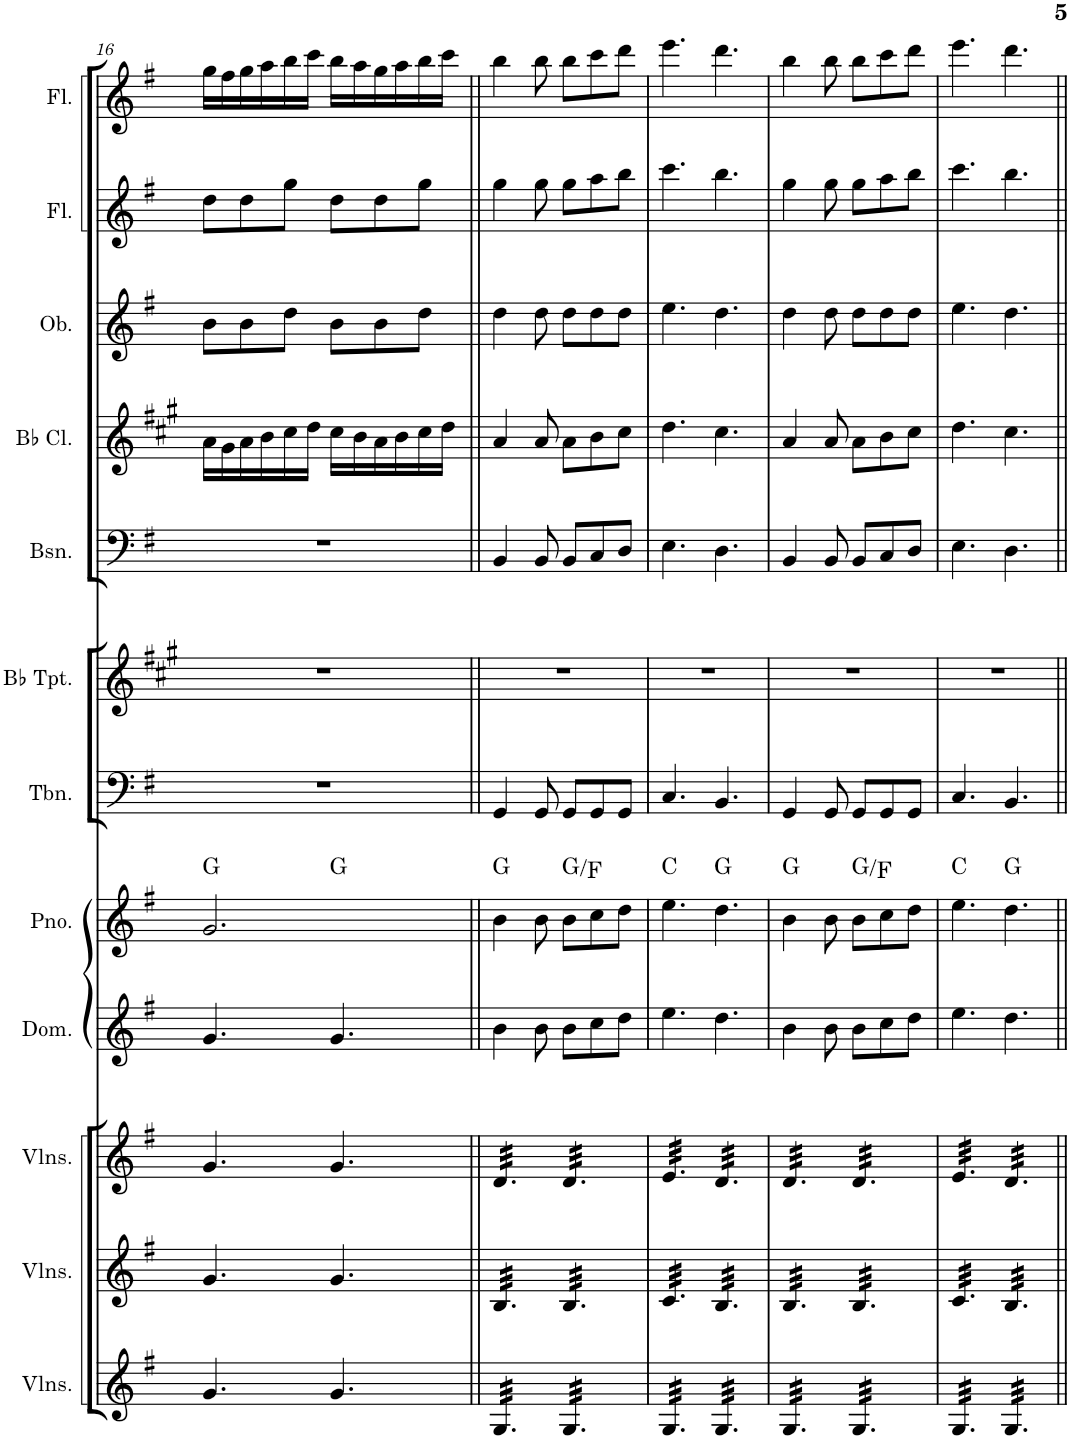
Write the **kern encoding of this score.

**kern	**kern	**kern	**kern	**kern	**harte	**kern	**kern	**kern	**kern	**kern	**kern	**kern
*part12	*part11	*part10	*part9	*part8	*part8	*part7	*part6	*part5	*part4	*part3	*part2	*part1
*staff12	*staff11	*staff10	*staff9	*staff8	*	*staff7	*staff6	*staff5	*staff4	*staff3	*staff2	*staff1
*I"Violins	*I"Violins	*I"Violins	*I"Domra	*I"Piano	*	*I"Trombone	*I"Bb Trumpet	*I"Bassoon	*I"Bb Clarinet	*I"Oboe	*I"Flute	*I"Flute
*I'Vlns.	*I'Vlns.	*I'Vlns.	*I'Dom.	*I'Pno.	*	*I'Tbn.	*I'Bb Tpt.	*I'Bsn.	*I'Bb Cl.	*I'Ob.	*I'Fl.	*I'Fl.
!!LO:PB:g=z
*clefG2	*clefG2	*clefG2	*clefG2	*clefG2	*	*clefF4	*clefG2	*clefF4	*clefG2	*clefG2	*clefG2	*clefG2
*	*	*	*	*	*	*	*Trd1c2	*	*Trd1c2	*	*	*
*k[f#]	*k[f#]	*k[f#]	*k[f#]	*k[f#]	*	*k[f#]	*k[f#c#g#]	*k[f#]	*k[f#c#g#]	*k[f#]	*k[f#]	*k[f#]
*M6/8	*M6/8	*M6/8	*M6/8	*M6/8	*	*M6/8	*M6/8	*M6/8	*M6/8	*M6/8	*M6/8	*M6/8
=16	=16	=16	=16	=16	=16	=16	=16	=16	=16	=16	=16	=16
*	*	*	*	*^	*	*	*	*	*	*	*	*
4.g/	4.g/	4.g/	4.g/	2.g/	4.ryy	G:maj	2.r	2.r	2.r	16a\LL	8b\L	8dd\L	16gg\LL
.	.	.	.	.	.	.	.	.	.	16g#\	.	.	16ff#\
.	.	.	.	.	.	.	.	.	.	16a\	8b\	8dd\	16gg\
.	.	.	.	.	.	.	.	.	.	16b\	.	.	16aa\
.	.	.	.	.	.	.	.	.	.	16cc#\	8dd\J	8gg\J	16bb\
.	.	.	.	.	.	.	.	.	.	16dd\JJ	.	.	16ccc\JJ
4.g/	4.g/	4.g/	4.g/	.	4.ryy	G:maj	.	.	.	16cc#\LL	8b\L	8dd\L	16bb\LL
.	.	.	.	.	.	.	.	.	.	16b\	.	.	16aa\
.	.	.	.	.	.	.	.	.	.	16a\	8b\	8dd\	16gg\
.	.	.	.	.	.	.	.	.	.	16b\	.	.	16aa\
.	.	.	.	.	.	.	.	.	.	16cc#\	8dd\J	8gg\J	16bb\
.	.	.	.	.	.	.	.	.	.	16dd\JJ	.	.	16ccc\JJ
*	*	*	*	*v	*v	*	*	*	*	*	*	*	*
=17||	=17||	=17||	=17||	=17||	=17||	=17||	=17||	=17||	=17||	=17||	=17||	=17||
*tremolo	*	*	*	*	*	*	*	*	*	*	*	*
*	*tremolo	*	*	*	*	*	*	*	*	*	*	*
*	*	*tremolo	*	*	*	*	*	*	*	*	*	*
32G/LLL	32B/LLL	32d/LLL	4b\	4b\	G:maj	4GG/	2.r	4BB/	4a/	4dd\	4gg\	4bb\
32G/	32B/	32d/	.	.	.	.	.	.	.	.	.	.
32G/	32B/	32d/	.	.	.	.	.	.	.	.	.	.
32G/	32B/	32d/	.	.	.	.	.	.	.	.	.	.
32G/	32B/	32d/	.	.	.	.	.	.	.	.	.	.
32G/	32B/	32d/	.	.	.	.	.	.	.	.	.	.
32G/	32B/	32d/	.	.	.	.	.	.	.	.	.	.
32G/	32B/	32d/	.	.	.	.	.	.	.	.	.	.
32G/	32B/	32d/	8b\	8b\	.	8GG/	.	8BB/	8a/	8dd\	8gg\	8bb\
32G/	32B/	32d/	.	.	.	.	.	.	.	.	.	.
32G/	32B/	32d/	.	.	.	.	.	.	.	.	.	.
32G/JJJ	32B/JJJ	32d/JJJ	.	.	.	.	.	.	.	.	.	.
32G/LLL	32B/LLL	32d/LLL	8b\L	8b\L	G:maj/b7	8GG/L	.	8BB/L	8a\L	8dd\L	8gg\L	8bb\L
32G/	32B/	32d/	.	.	.	.	.	.	.	.	.	.
32G/	32B/	32d/	.	.	.	.	.	.	.	.	.	.
32G/	32B/	32d/	.	.	.	.	.	.	.	.	.	.
32G/	32B/	32d/	8cc\	8cc\	.	8GG/	.	8C/	8b\	8dd\	8aa\	8ccc\
32G/	32B/	32d/	.	.	.	.	.	.	.	.	.	.
32G/	32B/	32d/	.	.	.	.	.	.	.	.	.	.
32G/	32B/	32d/	.	.	.	.	.	.	.	.	.	.
32G/	32B/	32d/	8dd\J	8dd\J	.	8GG/J	.	8D/J	8cc#\J	8dd\J	8bb\J	8ddd\J
32G/	32B/	32d/	.	.	.	.	.	.	.	.	.	.
32G/	32B/	32d/	.	.	.	.	.	.	.	.	.	.
32G/JJJ	32B/JJJ	32d/JJJ	.	.	.	.	.	.	.	.	.	.
=18	=18	=18	=18	=18	=18	=18	=18	=18	=18	=18	=18	=18
32G/LLL	32c/LLL	32e/LLL	4.ee\	4.ee\	C:maj	4.C/	2.r	4.E\	4.dd\	4.ee\	4.ccc\	4.eee\
32G/	32c/	32e/	.	.	.	.	.	.	.	.	.	.
32G/	32c/	32e/	.	.	.	.	.	.	.	.	.	.
32G/	32c/	32e/	.	.	.	.	.	.	.	.	.	.
32G/	32c/	32e/	.	.	.	.	.	.	.	.	.	.
32G/	32c/	32e/	.	.	.	.	.	.	.	.	.	.
32G/	32c/	32e/	.	.	.	.	.	.	.	.	.	.
32G/	32c/	32e/	.	.	.	.	.	.	.	.	.	.
32G/	32c/	32e/	.	.	.	.	.	.	.	.	.	.
32G/	32c/	32e/	.	.	.	.	.	.	.	.	.	.
32G/	32c/	32e/	.	.	.	.	.	.	.	.	.	.
32G/JJJ	32c/JJJ	32e/JJJ	.	.	.	.	.	.	.	.	.	.
32G/LLL	32B/LLL	32d/LLL	4.dd\	4.dd\	G:maj	4.BB/	.	4.D\	4.cc#\	4.dd\	4.bb\	4.ddd\
32G/	32B/	32d/	.	.	.	.	.	.	.	.	.	.
32G/	32B/	32d/	.	.	.	.	.	.	.	.	.	.
32G/	32B/	32d/	.	.	.	.	.	.	.	.	.	.
32G/	32B/	32d/	.	.	.	.	.	.	.	.	.	.
32G/	32B/	32d/	.	.	.	.	.	.	.	.	.	.
32G/	32B/	32d/	.	.	.	.	.	.	.	.	.	.
32G/	32B/	32d/	.	.	.	.	.	.	.	.	.	.
32G/	32B/	32d/	.	.	.	.	.	.	.	.	.	.
32G/	32B/	32d/	.	.	.	.	.	.	.	.	.	.
32G/	32B/	32d/	.	.	.	.	.	.	.	.	.	.
32G/JJJ	32B/JJJ	32d/JJJ	.	.	.	.	.	.	.	.	.	.
=19	=19	=19	=19	=19	=19	=19	=19	=19	=19	=19	=19	=19
32G/LLL	32B/LLL	32d/LLL	4b\	4b\	G:maj	4GG/	2.r	4BB/	4a/	4dd\	4gg\	4bb\
32G/	32B/	32d/	.	.	.	.	.	.	.	.	.	.
32G/	32B/	32d/	.	.	.	.	.	.	.	.	.	.
32G/	32B/	32d/	.	.	.	.	.	.	.	.	.	.
32G/	32B/	32d/	.	.	.	.	.	.	.	.	.	.
32G/	32B/	32d/	.	.	.	.	.	.	.	.	.	.
32G/	32B/	32d/	.	.	.	.	.	.	.	.	.	.
32G/	32B/	32d/	.	.	.	.	.	.	.	.	.	.
32G/	32B/	32d/	8b\	8b\	.	8GG/	.	8BB/	8a/	8dd\	8gg\	8bb\
32G/	32B/	32d/	.	.	.	.	.	.	.	.	.	.
32G/	32B/	32d/	.	.	.	.	.	.	.	.	.	.
32G/JJJ	32B/JJJ	32d/JJJ	.	.	.	.	.	.	.	.	.	.
32G/LLL	32B/LLL	32d/LLL	8b\L	8b\L	G:maj/b7	8GG/L	.	8BB/L	8a\L	8dd\L	8gg\L	8bb\L
32G/	32B/	32d/	.	.	.	.	.	.	.	.	.	.
32G/	32B/	32d/	.	.	.	.	.	.	.	.	.	.
32G/	32B/	32d/	.	.	.	.	.	.	.	.	.	.
32G/	32B/	32d/	8cc\	8cc\	.	8GG/	.	8C/	8b\	8dd\	8aa\	8ccc\
32G/	32B/	32d/	.	.	.	.	.	.	.	.	.	.
32G/	32B/	32d/	.	.	.	.	.	.	.	.	.	.
32G/	32B/	32d/	.	.	.	.	.	.	.	.	.	.
32G/	32B/	32d/	8dd\J	8dd\J	.	8GG/J	.	8D/J	8cc#\J	8dd\J	8bb\J	8ddd\J
32G/	32B/	32d/	.	.	.	.	.	.	.	.	.	.
32G/	32B/	32d/	.	.	.	.	.	.	.	.	.	.
32G/JJJ	32B/JJJ	32d/JJJ	.	.	.	.	.	.	.	.	.	.
=20	=20	=20	=20	=20	=20	=20	=20	=20	=20	=20	=20	=20
32G/LLL	32c/LLL	32e/LLL	4.ee\	4.ee\	C:maj	4.C/	2.r	4.E\	4.dd\	4.ee\	4.ccc\	4.eee\
32G/	32c/	32e/	.	.	.	.	.	.	.	.	.	.
32G/	32c/	32e/	.	.	.	.	.	.	.	.	.	.
32G/	32c/	32e/	.	.	.	.	.	.	.	.	.	.
32G/	32c/	32e/	.	.	.	.	.	.	.	.	.	.
32G/	32c/	32e/	.	.	.	.	.	.	.	.	.	.
32G/	32c/	32e/	.	.	.	.	.	.	.	.	.	.
32G/	32c/	32e/	.	.	.	.	.	.	.	.	.	.
32G/	32c/	32e/	.	.	.	.	.	.	.	.	.	.
32G/	32c/	32e/	.	.	.	.	.	.	.	.	.	.
32G/	32c/	32e/	.	.	.	.	.	.	.	.	.	.
32G/JJJ	32c/JJJ	32e/JJJ	.	.	.	.	.	.	.	.	.	.
32G/LLL	32B/LLL	32d/LLL	4.dd\	4.dd\	G:maj	4.BB/	.	4.D\	4.cc#\	4.dd\	4.bb\	4.ddd\
32G/	32B/	32d/	.	.	.	.	.	.	.	.	.	.
32G/	32B/	32d/	.	.	.	.	.	.	.	.	.	.
32G/	32B/	32d/	.	.	.	.	.	.	.	.	.	.
32G/	32B/	32d/	.	.	.	.	.	.	.	.	.	.
32G/	32B/	32d/	.	.	.	.	.	.	.	.	.	.
32G/	32B/	32d/	.	.	.	.	.	.	.	.	.	.
32G/	32B/	32d/	.	.	.	.	.	.	.	.	.	.
32G/	32B/	32d/	.	.	.	.	.	.	.	.	.	.
32G/	32B/	32d/	.	.	.	.	.	.	.	.	.	.
32G/	32B/	32d/	.	.	.	.	.	.	.	.	.	.
32G/JJJ	32B/JJJ	32d/JJJ	.	.	.	.	.	.	.	.	.	.
*	*	*Xtremolo	*	*	*	*	*	*	*	*	*	*
*	*Xtremolo	*	*	*	*	*	*	*	*	*	*	*
*Xtremolo	*	*	*	*	*	*	*	*	*	*	*	*
=||	=||	=||	=||	=||	=||	=||	=||	=||	=||	=||	=||	=||
*-	*-	*-	*-	*-	*-	*-	*-	*-	*-	*-	*-	*-
